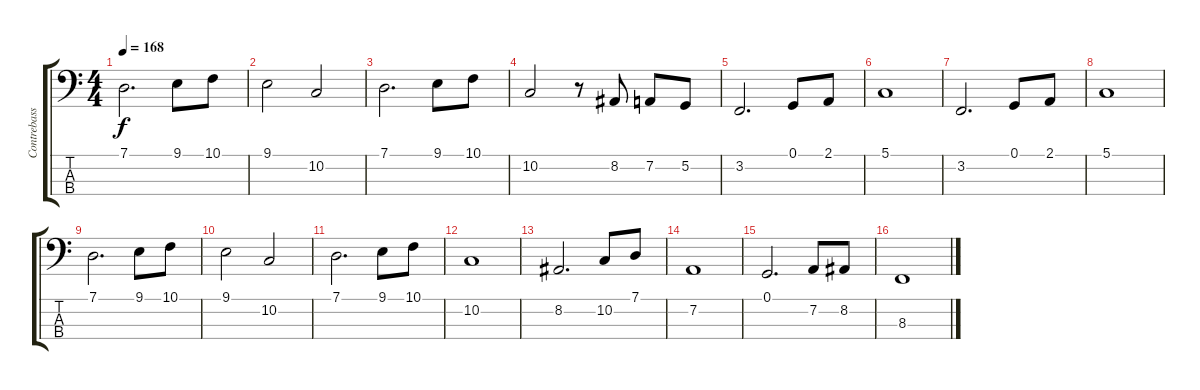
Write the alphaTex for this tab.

\track ("Contrebasse Ensamble" "Contrebass") {instrument stringensemble1}
\staff {score tabs}
\tuning (G2 D2 A1 E1) {hide}
\ts (4 4)
\tempo 168
\clef f4
\ks c
7.1.2{d dy f} 9.1.8 10.1.8 |
9.1.2 10.2.2 |
7.1.2{d} 9.1.8 10.1.8 |
10.2.2 r.8 8.2.8 7.2.8 5.2.8 |
3.2.2{d} 0.1.8 2.1.8 |
5.1.1 |
3.2.2{d} 0.1.8 2.1.8 |
5.1.1 |
7.1.2{d} 9.1.8 10.1.8 |
9.1.2 10.2.2 |
7.1.2{d} 9.1.8 10.1.8 |
10.2.1 |
8.2.2{d} 10.2.8 7.1.8 |
7.2.1 |
0.1.2{d} 7.2.8 8.2.8 |
8.3.1
